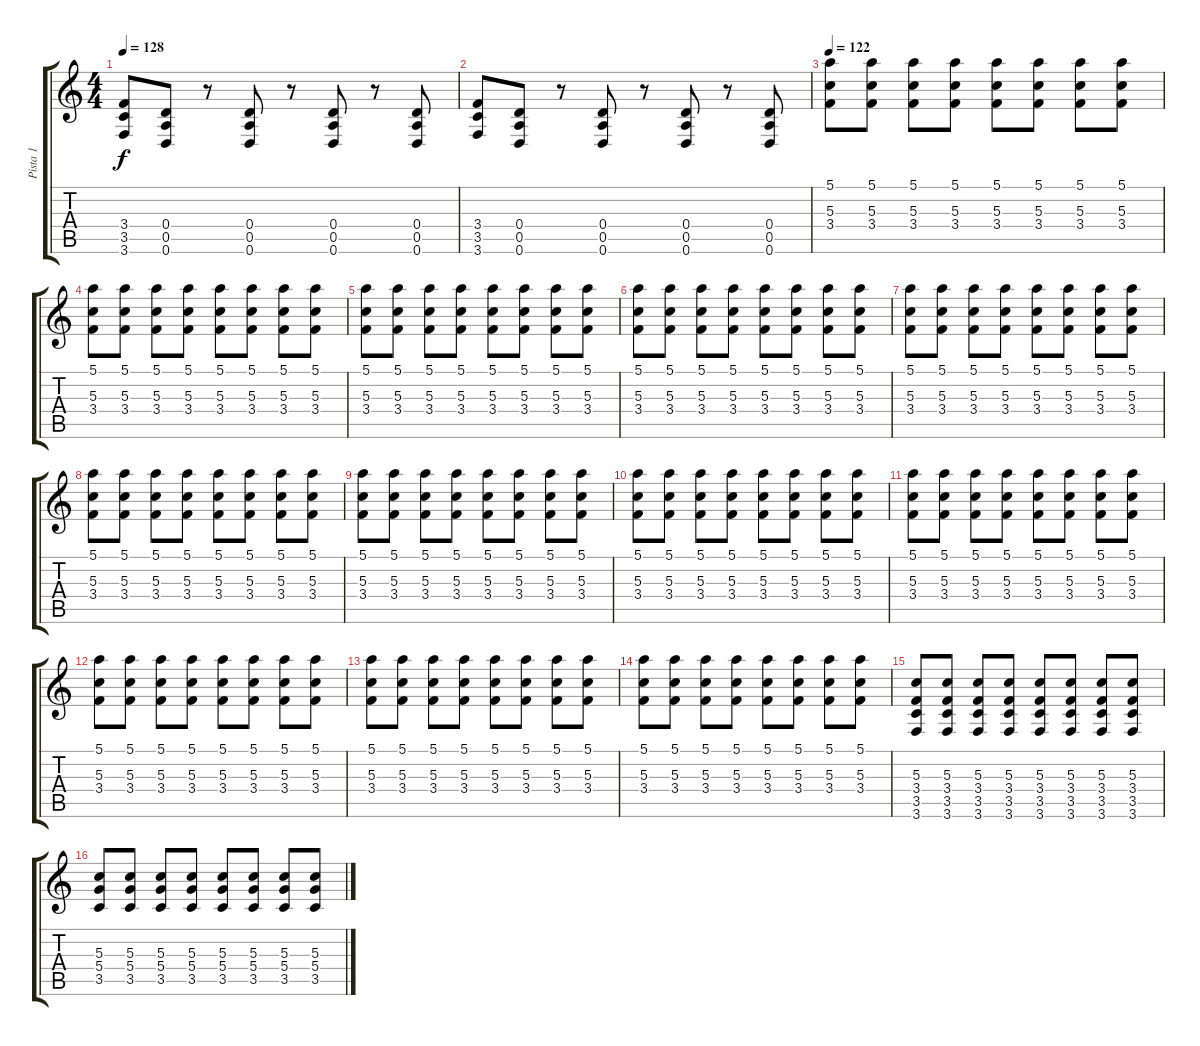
\track ("Pista 1" "Pista 1") {instrument distortionguitar}
\staff {score tabs}
\tuning (E4 B3 G3 D3 A2 D2) {hide}
\ts (4 4)
\tempo 128
\clef g2
\ks c
(3.4 3.5 3.6).8{dy f} (0.4 0.5 0.6).8 r.8 (0.4 0.5 0.6).8 r.8 (0.4 0.5 0.6).8 r.8 (0.4 0.5 0.6).8 |
(3.4 3.5 3.6).8 (0.4 0.5 0.6).8 r.8 (0.4 0.5 0.6).8 r.8 (0.4 0.5 0.6).8 r.8 (0.4 0.5 0.6).8 |
\tempo 122
(5.1 5.3 3.4).8{volume 9 instrument overdrivenguitar} (5.1 5.3 3.4).8 (5.1 5.3 3.4).8 (5.1 5.3 3.4).8 (5.1 5.3 3.4).8 (5.1 5.3 3.4).8 (5.1 5.3 3.4).8 (5.1 5.3 3.4).8 |
(5.1 5.3 3.4).8 (5.1 5.3 3.4).8 (5.1 5.3 3.4).8 (5.1 5.3 3.4).8 (5.1 5.3 3.4).8 (5.1 5.3 3.4).8 (5.1 5.3 3.4).8 (5.1 5.3 3.4).8 |
(5.1 5.3 3.4).8 (5.1 5.3 3.4).8 (5.1 5.3 3.4).8 (5.1 5.3 3.4).8 (5.1 5.3 3.4).8 (5.1 5.3 3.4).8 (5.1 5.3 3.4).8 (5.1 5.3 3.4).8 |
(5.1 5.3 3.4).8 (5.1 5.3 3.4).8 (5.1 5.3 3.4).8 (5.1 5.3 3.4).8 (5.1 5.3 3.4).8 (5.1 5.3 3.4).8 (5.1 5.3 3.4).8 (5.1 5.3 3.4).8 |
(5.1 5.3 3.4).8{volume 9 instrument overdrivenguitar} (5.1 5.3 3.4).8 (5.1 5.3 3.4).8 (5.1 5.3 3.4).8 (5.1 5.3 3.4).8 (5.1 5.3 3.4).8 (5.1 5.3 3.4).8 (5.1 5.3 3.4).8 |
(5.1 5.3 3.4).8 (5.1 5.3 3.4).8 (5.1 5.3 3.4).8 (5.1 5.3 3.4).8 (5.1 5.3 3.4).8 (5.1 5.3 3.4).8 (5.1 5.3 3.4).8 (5.1 5.3 3.4).8 |
(5.1 5.3 3.4).8 (5.1 5.3 3.4).8 (5.1 5.3 3.4).8 (5.1 5.3 3.4).8 (5.1 5.3 3.4).8 (5.1 5.3 3.4).8 (5.1 5.3 3.4).8 (5.1 5.3 3.4).8 |
(5.1 5.3 3.4).8 (5.1 5.3 3.4).8 (5.1 5.3 3.4).8 (5.1 5.3 3.4).8 (5.1 5.3 3.4).8 (5.1 5.3 3.4).8 (5.1 5.3 3.4).8 (5.1 5.3 3.4).8 |
(5.1 5.3 3.4).8{volume 9 instrument overdrivenguitar} (5.1 5.3 3.4).8 (5.1 5.3 3.4).8 (5.1 5.3 3.4).8 (5.1 5.3 3.4).8 (5.1 5.3 3.4).8 (5.1 5.3 3.4).8 (5.1 5.3 3.4).8 |
(5.1 5.3 3.4).8 (5.1 5.3 3.4).8 (5.1 5.3 3.4).8 (5.1 5.3 3.4).8 (5.1 5.3 3.4).8 (5.1 5.3 3.4).8 (5.1 5.3 3.4).8 (5.1 5.3 3.4).8 |
(5.1 5.3 3.4).8 (5.1 5.3 3.4).8 (5.1 5.3 3.4).8 (5.1 5.3 3.4).8 (5.1 5.3 3.4).8 (5.1 5.3 3.4).8 (5.1 5.3 3.4).8 (5.1 5.3 3.4).8 |
(5.1 5.3 3.4).8 (5.1 5.3 3.4).8 (5.1 5.3 3.4).8 (5.1 5.3 3.4).8 (5.1 5.3 3.4).8 (5.1 5.3 3.4).8 (5.1 5.3 3.4).8 (5.1 5.3 3.4).8 |
(5.3 3.4 3.5 3.6).8{volume 13} (5.3 3.4 3.5 3.6).8 (5.3 3.4 3.5 3.6).8 (5.3 3.4 3.5 3.6).8 (5.3 3.4 3.5 3.6).8 (5.3 3.4 3.5 3.6).8 (5.3 3.4 3.5 3.6).8 (5.3 3.4 3.5 3.6).8 |
(5.3 5.4 3.5).8 (5.3 5.4 3.5).8 (5.3 5.4 3.5).8 (5.3 5.4 3.5).8 (5.3 5.4 3.5).8 (5.3 5.4 3.5).8 (5.3 5.4 3.5).8 (5.3 5.4 3.5).8
